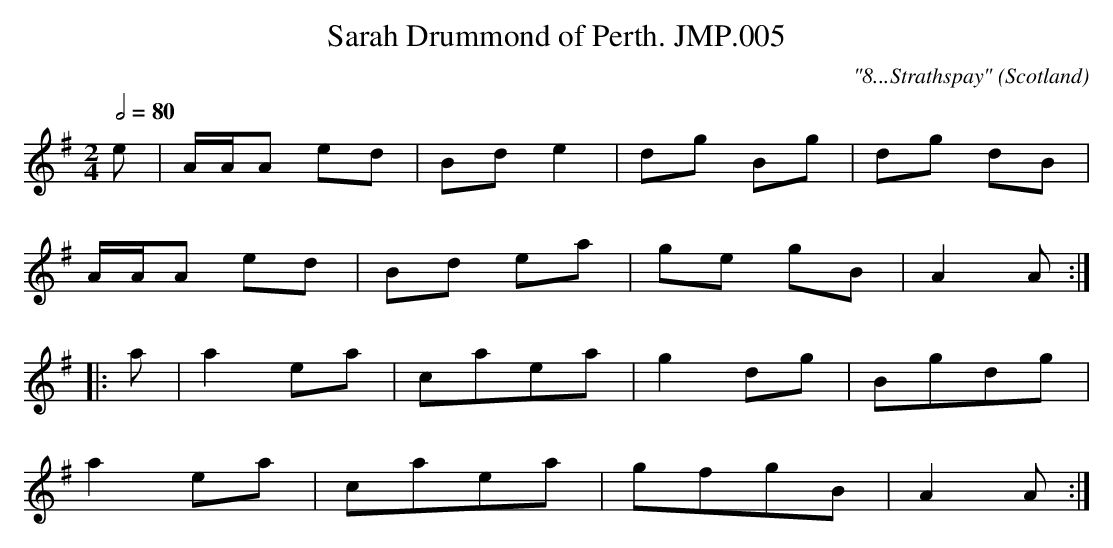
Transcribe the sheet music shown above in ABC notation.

X:1
T:Sarah Drummond of Perth. JMP.005
C:"8...Strathspay"
L:1/8
M:2/4
O:Scotland
Q:1/2=80
K:G major
e | A/A/A ed | Bd e2 | dg Bg | dg dB |!
A/A/A ed | Bd ea | ge gB| A2 A :|!
|:a | a2 ea | caea | g2 dg | Bgdg |!
a2 ea | caea | gfgB | A2 A :|
